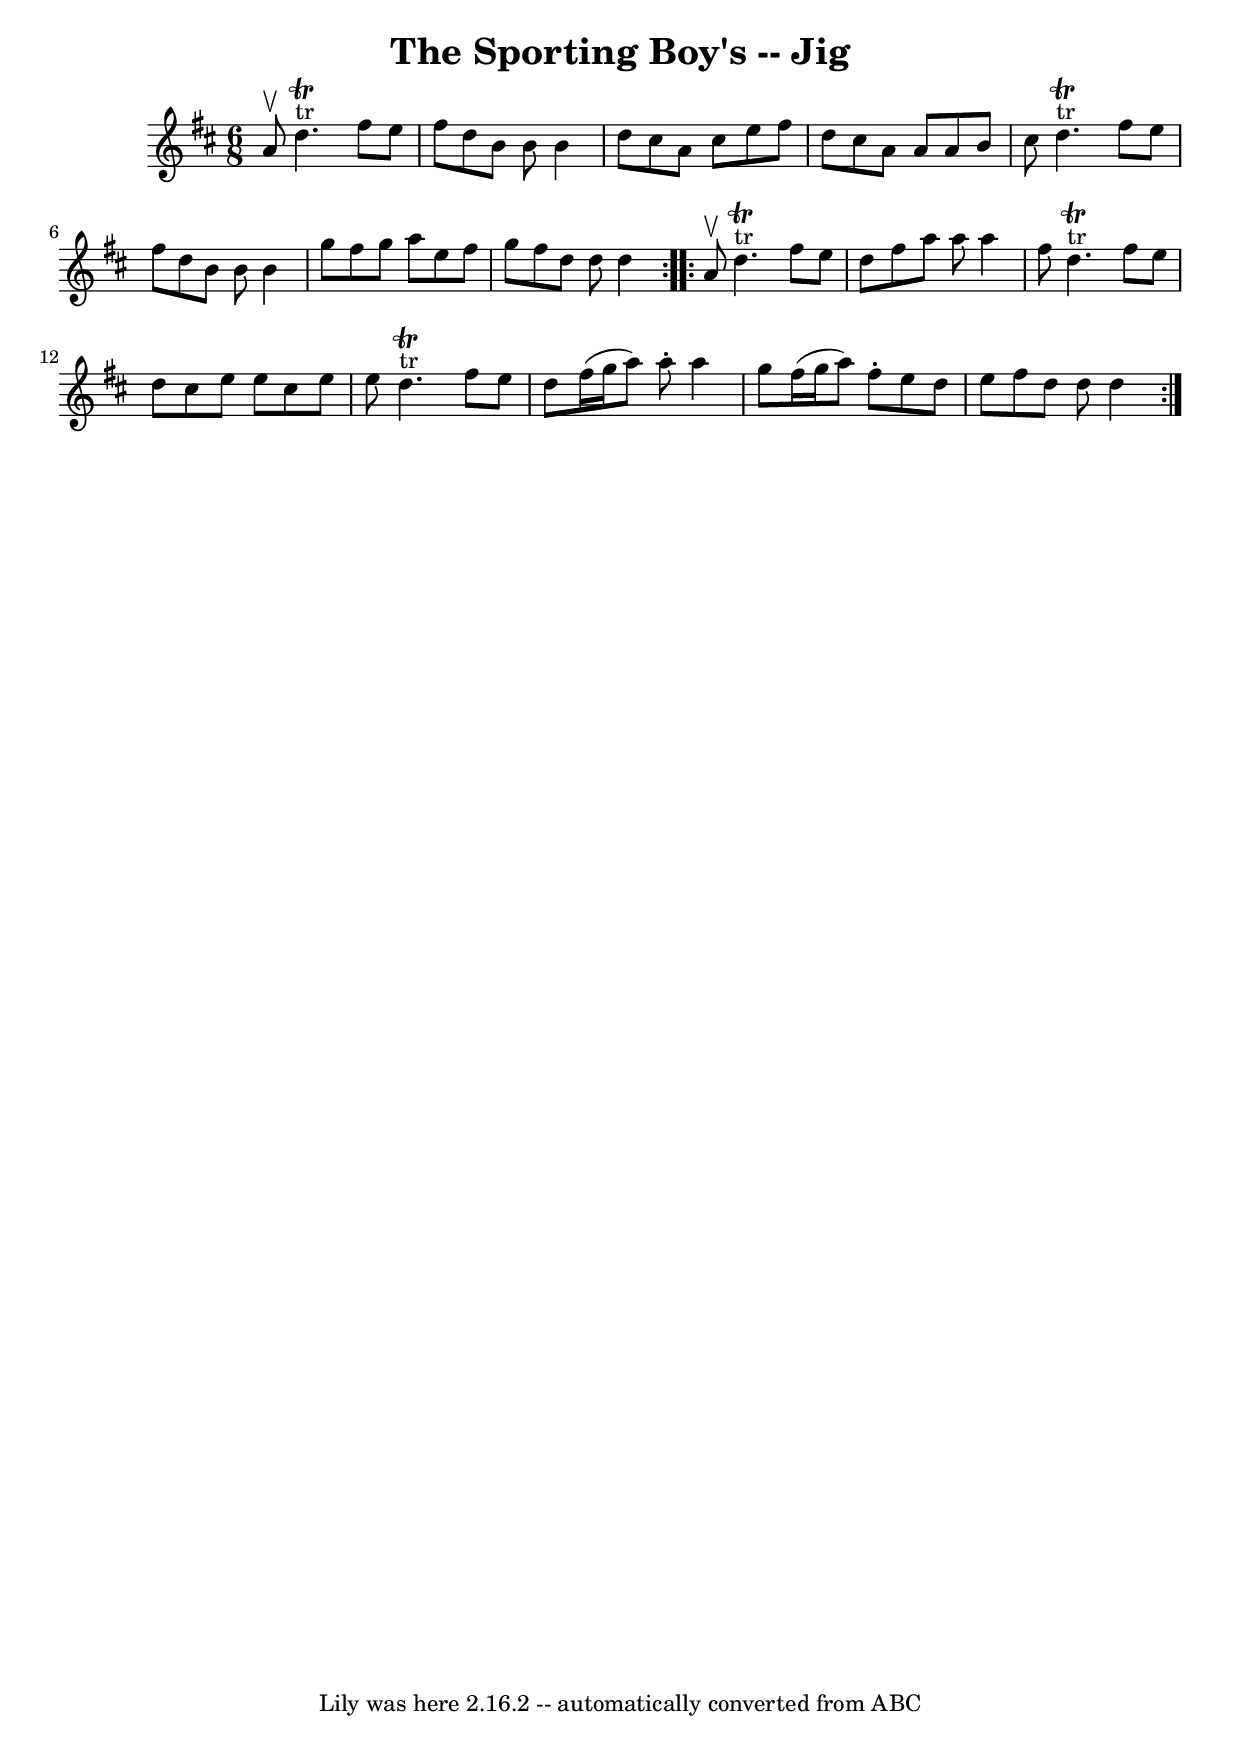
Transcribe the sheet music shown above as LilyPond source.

\version "2.16.2"
\include "Mammoth.ily"
\header {
  %% book = "Ryan's Mammoth Collection"
  crossRefNumber = "1"
  footnotes = "\\\\88 460"
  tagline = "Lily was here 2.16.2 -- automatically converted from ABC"
  title = "The Sporting Boy's -- Jig"

}
voicedefault =  {



  \repeat volta 2 {

    \time 6/8 
    \key d \major a'8^\upbow |
    d''4.^"tr"^\trill   
    fis''8 e''8 fis''8    |
    d''8 b'8 b'8 b'4 d''8    
    |
    cis''8 a'8 cis''8 e''8 fis''8 d''8    |
    
    cis''8 a'8 a'8 a'8 b'8 cis''8    |
    d''4. 
    ^"tr"^\trill fis''8 e''8 fis''8    |
    d''8 b'8 b'8 b'4 
    g''8    |
    fis''8 g''8 a''8 e''8 fis''8 g''8    
    |
    fis''8 d''8 d''8 d''4    
  }     
  \repeat volta 2 {
    a'8 
    ^\upbow |
    d''4.^"tr"^\trill fis''8 e''8 d''8    |
    
    fis''8 a''8 a''8 a''4 fis''8    |
    d''4.^"tr"^\trill   
    fis''8 e''8 d''8    |
    cis''8 e''8 e''8 cis''8 e''8   
    e''8    |
    d''4.^"tr"^\trill fis''8 e''8 d''8    |
    
    fis''16 (g''16 a''8) a''8 -. a''4 g''8    |
    fis''16 
    (g''16 a''8) fis''8 -. e''8 d''8 e''8    |
    fis''8   
    d''8 d''8 d''4    
  }   

}

\score{
  <<

    \context Staff="default"
    {
      \voicedefault 
      
    }

  >>
  \layout {
    
  }
  \midi {
  }

}
